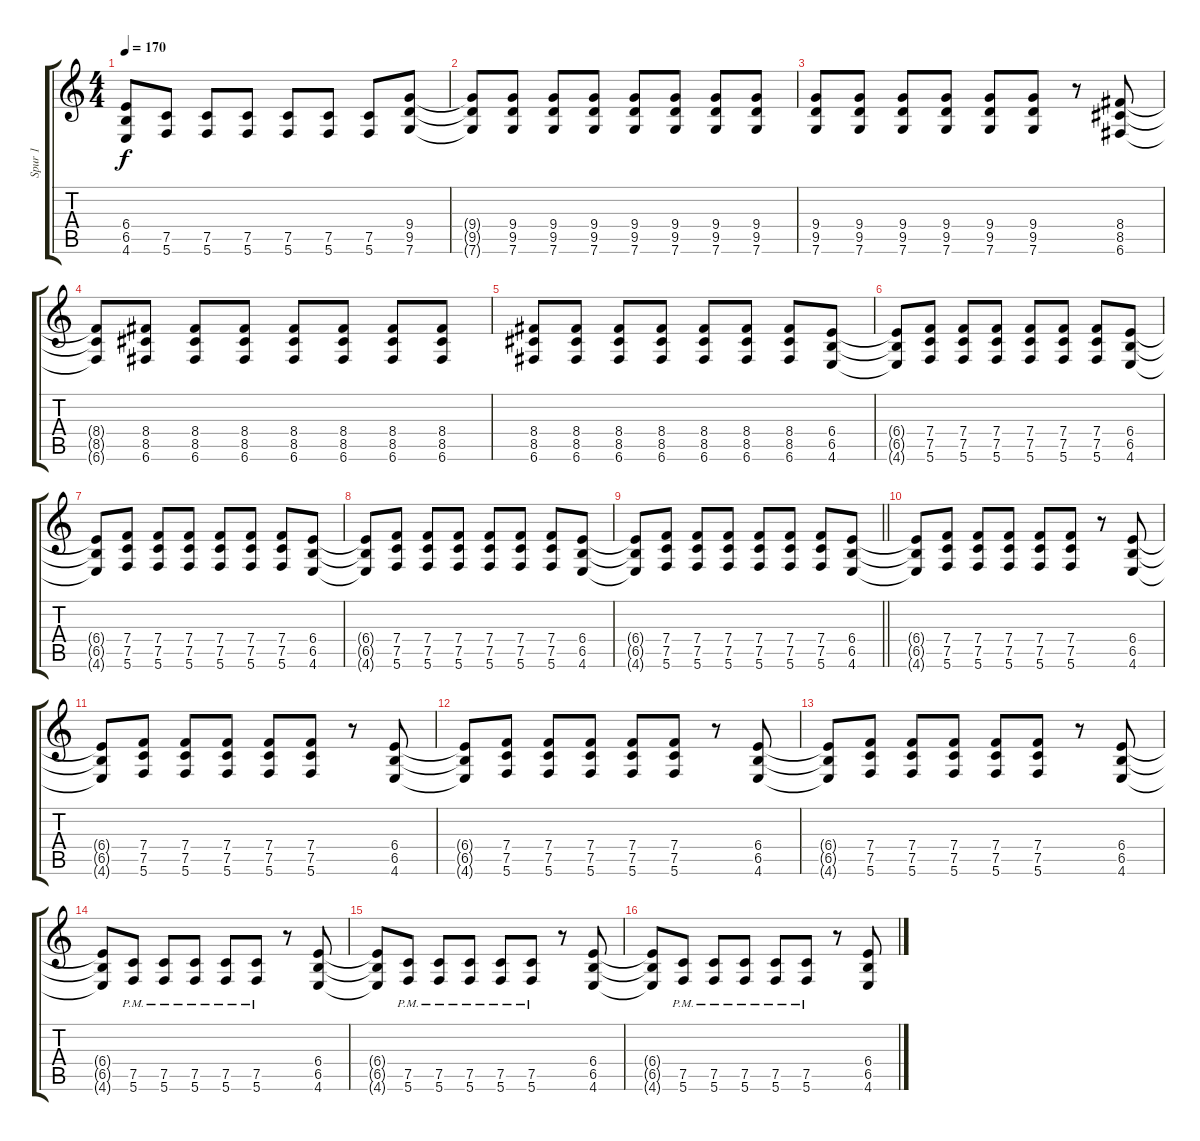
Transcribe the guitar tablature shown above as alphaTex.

\track ("Spur 1" "Spur 1") {instrument distortionguitar}
\staff {score tabs}
\tuning (C4 G3 Eb3 Bb2 F2 C2) {hide}
\ts (4 4)
\tempo 170
\clef g2
\ks c
(6.4{t} 6.5{t} 4.6{t}).8{dy f} (7.5 5.6).8 (7.5 5.6).8 (7.5 5.6).8 (7.5 5.6).8 (7.5 5.6).8 (7.5 5.6).8 (9.4 9.5 7.6).8 |
(9.4{t} 9.5{t} 7.6{t}).8 (9.4 9.5 7.6).8 (9.4 9.5 7.6).8 (9.4 9.5 7.6).8 (9.4 9.5 7.6).8 (9.4 9.5 7.6).8 (9.4 9.5 7.6).8 (9.4 9.5 7.6).8 |
(9.4 9.5 7.6).8 (9.4 9.5 7.6).8 (9.4 9.5 7.6).8 (9.4 9.5 7.6).8 (9.4 9.5 7.6).8 (9.4 9.5 7.6).8 r.8 (8.4 8.5 6.6).8 |
(8.4{t} 8.5{t} 6.6{t}).8 (8.4 8.5 6.6).8 (8.4 8.5 6.6).8 (8.4 8.5 6.6).8 (8.4 8.5 6.6).8 (8.4 8.5 6.6).8 (8.4 8.5 6.6).8 (8.4 8.5 6.6).8 |
(8.4 8.5 6.6).8 (8.4 8.5 6.6).8 (8.4 8.5 6.6).8 (8.4 8.5 6.6).8 (8.4 8.5 6.6).8 (8.4 8.5 6.6).8 (8.4 8.5 6.6).8 (6.4 6.5 4.6).8 |
(6.4{t} 6.5{t} 4.6{t}).8 (7.4 7.5 5.6).8 (7.4 7.5 5.6).8 (7.4 7.5 5.6).8 (7.4 7.5 5.6).8 (7.4 7.5 5.6).8 (7.4 7.5 5.6).8 (6.4 6.5 4.6).8 |
(6.4{t} 6.5{t} 4.6{t}).8 (7.4 7.5 5.6).8 (7.4 7.5 5.6).8 (7.4 7.5 5.6).8 (7.4 7.5 5.6).8 (7.4 7.5 5.6).8 (7.4 7.5 5.6).8 (6.4 6.5 4.6).8 |
(6.4{t} 6.5{t} 4.6{t}).8 (7.4 7.5 5.6).8 (7.4 7.5 5.6).8 (7.4 7.5 5.6).8 (7.4 7.5 5.6).8 (7.4 7.5 5.6).8 (7.4 7.5 5.6).8 (6.4 6.5 4.6).8 |
\barLineRight lightlight
(6.4{t} 6.5{t} 4.6{t}).8 (7.4 7.5 5.6).8 (7.4 7.5 5.6).8 (7.4 7.5 5.6).8 (7.4 7.5 5.6).8 (7.4 7.5 5.6).8 (7.4 7.5 5.6).8 (6.4 6.5 4.6).8 |
(6.4{t} 6.5{t} 4.6{t}).8 (7.4 7.5 5.6).8 (7.4 7.5 5.6).8 (7.4 7.5 5.6).8 (7.4 7.5 5.6).8 (7.4 7.5 5.6).8 r.8 (6.4 6.5 4.6).8 |
(6.4{t} 6.5{t} 4.6{t}).8 (7.4 7.5 5.6).8 (7.4 7.5 5.6).8 (7.4 7.5 5.6).8 (7.4 7.5 5.6).8 (7.4 7.5 5.6).8 r.8 (6.4 6.5 4.6).8 |
(6.4{t} 6.5{t} 4.6{t}).8 (7.4 7.5 5.6).8 (7.4 7.5 5.6).8 (7.4 7.5 5.6).8 (7.4 7.5 5.6).8 (7.4 7.5 5.6).8 r.8 (6.4 6.5 4.6).8 |
(6.4{t} 6.5{t} 4.6{t}).8 (7.4 7.5 5.6).8 (7.4 7.5 5.6).8 (7.4 7.5 5.6).8 (7.4 7.5 5.6).8 (7.4 7.5 5.6).8 r.8 (6.4 6.5 4.6).8 |
(6.4{t} 6.5{t} 4.6{t}).8 (7.5{pm} 5.6{pm}).8 (7.5{pm} 5.6{pm}).8 (7.5{pm} 5.6{pm}).8 (7.5{pm} 5.6{pm}).8 (7.5{pm} 5.6{pm}).8 r.8 (6.4 6.5 4.6).8 |
(6.4{t} 6.5{t} 4.6{t}).8 (7.5{pm} 5.6{pm}).8 (7.5{pm} 5.6{pm}).8 (7.5{pm} 5.6{pm}).8 (7.5{pm} 5.6{pm}).8 (7.5{pm} 5.6{pm}).8 r.8 (6.4 6.5 4.6).8 |
(6.4{t} 6.5{t} 4.6{t}).8 (7.5{pm} 5.6{pm}).8 (7.5{pm} 5.6{pm}).8 (7.5{pm} 5.6{pm}).8 (7.5{pm} 5.6{pm}).8 (7.5{pm} 5.6{pm}).8 r.8 (6.4 6.5 4.6).8
